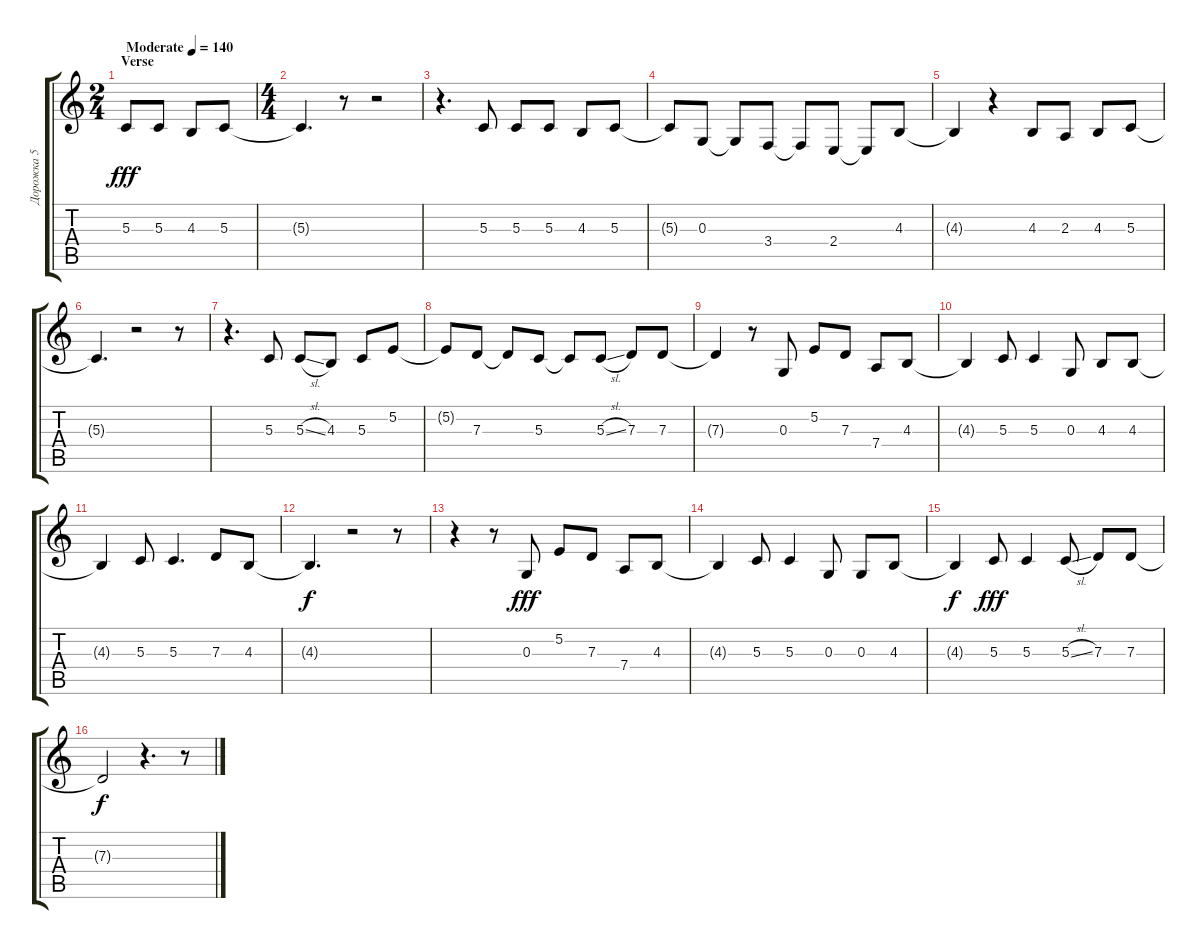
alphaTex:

\track ("Дорожка 5" "Дорожка 5") {instrument altosax}
\staff {score tabs}
\tuning (E4 B3 G3 D3 A2 E2) {hide}
\ts (2 4)
\section ("" "Verse")
\tempo (140 "Moderate")
\clef g2
\ks c
5.3.8{dy fff instrument altosax} 5.3.8 4.3.8 5.3.8 |
\ts (4 4)
5.3{t}.4{d} r.8 r.2 |
r.4{d} 5.3.8 5.3.8 5.3.8 4.3.8 5.3.8 |
5.3{t}.8 0.3.8 0.3{t}.8 3.4.8 3.4{t}.8 2.4.8 2.4{t}.8 4.3.8 |
4.3{t}.4 r.4 4.3.8 2.3.8 4.3.8 5.3.8 |
5.3{t}.4{d} r.2 r.8 |
r.4{d} 5.3.8 5.3{sl}.8 4.3.8 5.3.8 5.2.8 |
5.2{t}.8 7.3.8 7.3{t}.8 5.3.8 5.3{t}.8 5.3{sl}.8 7.3.8 7.3.8 |
7.3{t}.4 r.8 0.3.8 5.2.8 7.3.8 7.4.8 4.3.8 |
4.3{t}.4 5.3.8 5.3.4 0.3.8 4.3.8 4.3.8 |
4.3{t}.4 5.3.8 5.3.4{d} 7.3.8 4.3.8 |
4.3{t}.4{d dy f} r.2 r.8 |
r.4 r.8 0.3.8{dy fff} 5.2.8 7.3.8 7.4.8 4.3.8 |
4.3{t}.4 5.3.8 5.3.4 0.3.8 0.3.8 4.3.8 |
4.3{t}.4{dy f} 5.3.8{dy fff} 5.3.4 5.3{sl}.8 7.3.8 7.3.8 |
7.3{t}.2{dy f} r.4{d} r.8
